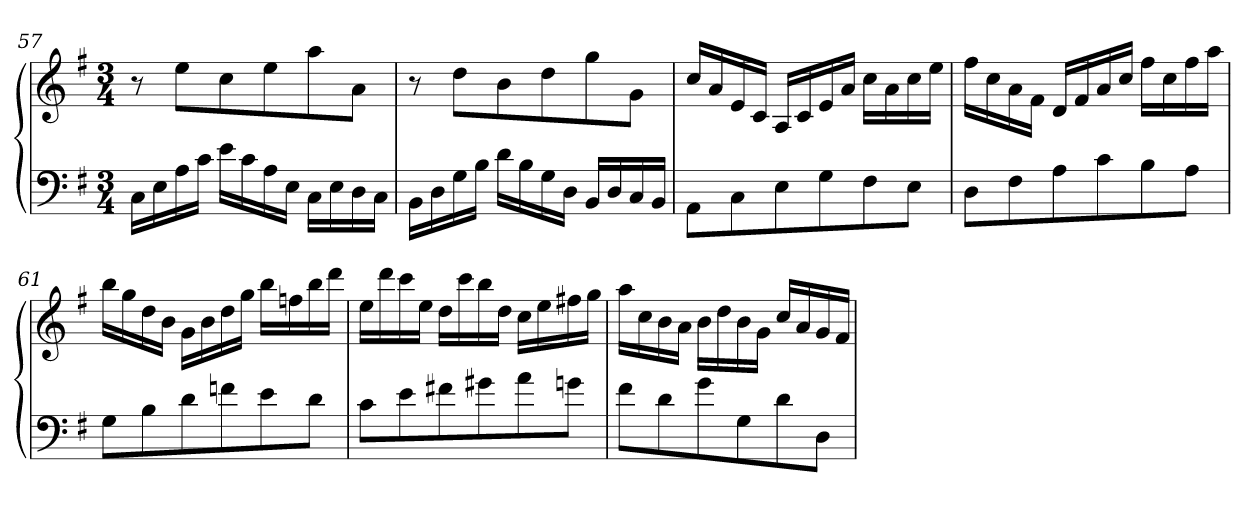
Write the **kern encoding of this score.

**kern	**kern
*part1	*part1
*staff2	*staff1
*clefF4	*clefG2
*k[f#]	*k[f#]
*G:	*G:
*M3/4	*M3/4
=57	=57
16C\LL	8r
16E\	.
16A\	8ee\L
16c\JJ	.
16e\LL	8cc\
16c\	.
16A\	8ee\
16E\JJ	.
16C\LL	8aa\
16E\	.
16D\	8a\J
16C\JJ	.
!!LO:LB:g=z
=58	=58
16BB\LL	8r
16D\	.
16G\	8dd\L
16B\JJ	.
16d\LL	8b\
16B\	.
16G\	8dd\
16D\JJ	.
16BB/LL	8gg\
16D/	.
16C/	8g\J
16BB/JJ	.
=59	=59
8AA\L	16cc/LL
.	16a/
8C\	16e/
.	16c/JJ
8E\	16A/LL
.	16c/
8G\	16e/
.	16a/JJ
8F#\	16cc\LL
.	16a\
8E\J	16cc\
.	16ee\JJ
=60	=60
8D\L	16ff#\LL
.	16cc\
8F#\	16a\
.	16f#\JJ
8A\	16d/LL
.	16f#/
8c\	16a/
.	16cc/JJ
8B\	16ff#\LL
.	16cc\
8A\J	16ff#\
.	16aa\JJ
!!LO:LB:g=z
=61	=61
8G\L	16bb\LL
.	16gg\
8B\	16dd\
.	16b\JJ
8d\	16g\LL
.	16b\
8fn\	16dd\
.	16gg\JJ
8e\	16bb\LL
.	16ffn\
8d\J	16bb\
.	16ddd\JJ
=62	=62
8c\L	16ee\LL
.	16ddd\
8e\	16ccc\
.	16ee\JJ
8f#X\	16dd\LL
.	16ccc\
8g#X\	16bb\
.	16dd\JJ
8a\	16cc\LL
.	16ee\
8gn\J	16ff#X\
.	16gg\JJ
=63	=63
8f#\L	16aa\LL
.	16cc\
8d\	16b\
.	16a\JJ
8g\	16b\LL
.	16dd\
8G\	16b\
.	16g\JJ
8d\	16cc/LL
.	16a/
8D\J	16g/
.	16f#/JJ
=	=
*-	*-
